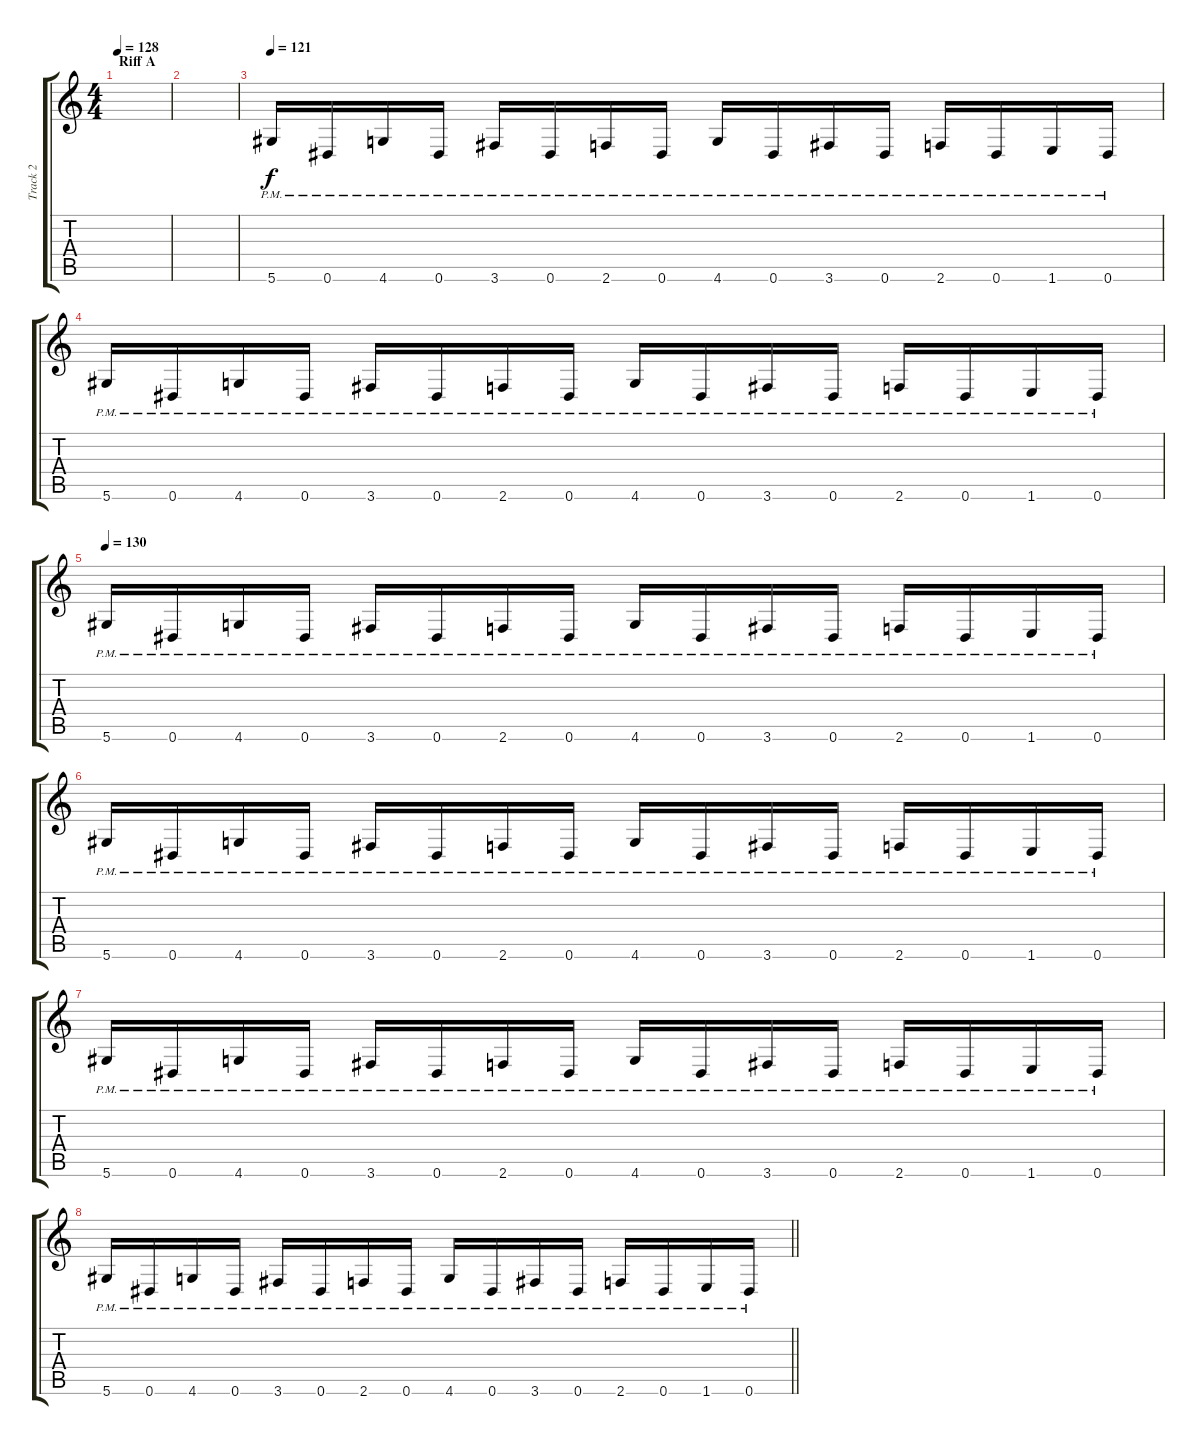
\track ("Track 2" "Track 2") {instrument distortionguitar}
\staff {score tabs}
\tuning (Eb4 Bb3 Gb3 Db3 Ab2 Eb2) {hide}
\ts (4 4)
\section ("" "Riff A")
\tempo 128
\clef g2
\ks c
|
|
\tempo 121
5.6{pm}.16 0.6{pm}.16 4.6{pm}.16 0.6{pm}.16 3.6{pm}.16 0.6{pm}.16 2.6{pm}.16 0.6{pm}.16 4.6{pm}.16 0.6{pm}.16 3.6{pm}.16 0.6{pm}.16 2.6{pm}.16 0.6{pm}.16 1.6{pm}.16 0.6{pm}.16 |
5.6{pm}.16 0.6{pm}.16 4.6{pm}.16 0.6{pm}.16 3.6{pm}.16 0.6{pm}.16 2.6{pm}.16 0.6{pm}.16 4.6{pm}.16 0.6{pm}.16 3.6{pm}.16 0.6{pm}.16 2.6{pm}.16 0.6{pm}.16 1.6{pm}.16 0.6{pm}.16 |
\tempo 130
5.6{pm}.16 0.6{pm}.16 4.6{pm}.16 0.6{pm}.16 3.6{pm}.16 0.6{pm}.16 2.6{pm}.16 0.6{pm}.16 4.6{pm}.16 0.6{pm}.16 3.6{pm}.16 0.6{pm}.16 2.6{pm}.16 0.6{pm}.16 1.6{pm}.16 0.6{pm}.16 |
5.6{pm}.16 0.6{pm}.16 4.6{pm}.16 0.6{pm}.16 3.6{pm}.16 0.6{pm}.16 2.6{pm}.16 0.6{pm}.16 4.6{pm}.16 0.6{pm}.16 3.6{pm}.16 0.6{pm}.16 2.6{pm}.16 0.6{pm}.16 1.6{pm}.16 0.6{pm}.16 |
5.6{pm}.16 0.6{pm}.16 4.6{pm}.16 0.6{pm}.16 3.6{pm}.16 0.6{pm}.16 2.6{pm}.16 0.6{pm}.16 4.6{pm}.16 0.6{pm}.16 3.6{pm}.16 0.6{pm}.16 2.6{pm}.16 0.6{pm}.16 1.6{pm}.16 0.6{pm}.16 |
\barLineRight lightlight
5.6{pm}.16 0.6{pm}.16 4.6{pm}.16 0.6{pm}.16 3.6{pm}.16 0.6{pm}.16 2.6{pm}.16 0.6{pm}.16 4.6{pm}.16 0.6{pm}.16 3.6{pm}.16 0.6{pm}.16 2.6{pm}.16 0.6{pm}.16 1.6{pm}.16 0.6{pm}.16
